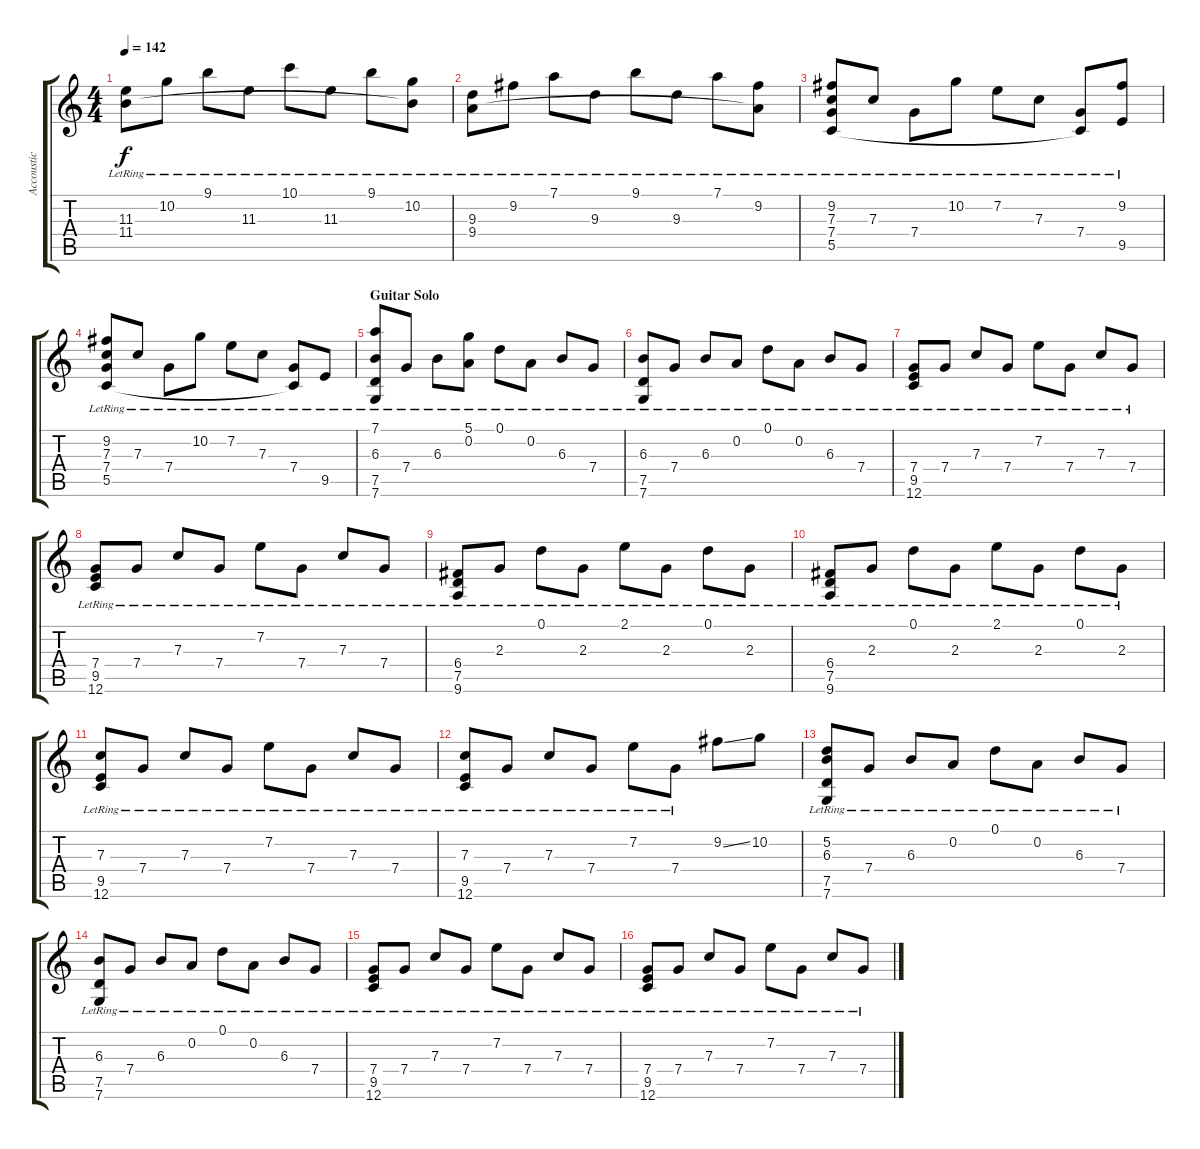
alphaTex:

\track ("Accoustic Guitar" "Accoustic ") {instrument acousticguitarsteel}
\staff {score tabs}
\tuning (D4 A3 F3 C3 G2 C2) {hide}
\ts (4 4)
\tempo 142
\clef g2
\ks c
(11.3{lr} 11.4{lr}).8{dy f} 10.2{lr}.8 9.1{lr}.8 11.3{lr}.8 10.1{lr}.8 11.3{lr}.8 9.1{lr}.8 (10.2{lr} 11.4{t}).8 |
(9.3{lr} 9.4{lr}).8 9.2{lr}.8 7.1{lr}.8 9.3{lr}.8 9.1{lr}.8 9.3{lr}.8 7.1{lr}.8 (9.2{lr} 9.4{t}).8 |
(9.2{lr} 7.3{lr} 7.4{lr} 5.5{lr}).8 7.3{lr}.8 7.4{lr}.8 10.2{lr}.8 7.2{lr}.8 7.3{lr}.8 (7.4{lr} 5.5{t}).8 (9.2{lr} 9.5{lr}).8 |
(9.2{lr} 7.3{lr} 7.4{lr} 5.5{lr}).8 7.3{lr}.8 7.4{lr}.8 10.2{lr}.8 7.2{lr}.8 7.3{lr}.8 (7.4{lr} 5.5{t}).8 9.5{lr}.8 |
\section ("" "Guitar Solo")
(7.1{lr} 6.3{lr} 7.5{lr} 7.6{lr}).8 7.4{lr}.8 6.3{lr}.8 (5.1{lr} 0.2{lr}).8 0.1{lr}.8 0.2{lr}.8 6.3{lr}.8 7.4{lr}.8 |
(6.3{lr} 7.5{lr} 7.6{lr}).8 7.4{lr}.8 6.3{lr}.8 0.2{lr}.8 0.1{lr}.8 0.2{lr}.8 6.3{lr}.8 7.4{lr}.8 |
(7.4{lr} 9.5{lr} 12.6{lr}).8 7.4{lr}.8 7.3{lr}.8 7.4{lr}.8 7.2{lr}.8 7.4{lr}.8 7.3{lr}.8 7.4{lr}.8 |
(7.4{lr} 9.5{lr} 12.6{lr}).8 7.4{lr}.8 7.3{lr}.8 7.4{lr}.8 7.2{lr}.8 7.4{lr}.8 7.3{lr}.8 7.4{lr}.8 |
(6.4{lr} 7.5{lr} 9.6{lr}).8 2.3{lr}.8 0.1{lr}.8 2.3{lr}.8 2.1{lr}.8 2.3{lr}.8 0.1{lr}.8 2.3{lr}.8 |
(6.4{lr} 7.5{lr} 9.6{lr}).8 2.3{lr}.8 0.1{lr}.8 2.3{lr}.8 2.1{lr}.8 2.3{lr}.8 0.1{lr}.8 2.3{lr}.8 |
(7.3{lr} 9.5{lr} 12.6{lr}).8 7.4{lr}.8 7.3{lr}.8 7.4{lr}.8 7.2{lr}.8 7.4{lr}.8 7.3{lr}.8 7.4{lr}.8 |
(7.3{lr} 9.5{lr} 12.6{lr}).8 7.4{lr}.8 7.3{lr}.8 7.4{lr}.8 7.2{lr}.8 7.4{lr}.8 9.2{ss}.8 10.2.8 |
(5.2{lr} 6.3{lr} 7.5{lr} 7.6{lr}).8 7.4{lr}.8 6.3{lr}.8 0.2{lr}.8 0.1{lr}.8 0.2{lr}.8 6.3{lr}.8 7.4{lr}.8 |
(6.3{lr} 7.5{lr} 7.6{lr}).8 7.4{lr}.8 6.3{lr}.8 0.2{lr}.8 0.1{lr}.8 0.2{lr}.8 6.3{lr}.8 7.4{lr}.8 |
(7.4{lr} 9.5{lr} 12.6{lr}).8 7.4{lr}.8 7.3{lr}.8 7.4{lr}.8 7.2{lr}.8 7.4{lr}.8 7.3{lr}.8 7.4{lr}.8 |
(7.4{lr} 9.5{lr} 12.6{lr}).8 7.4{lr}.8 7.3{lr}.8 7.4{lr}.8 7.2{lr}.8 7.4{lr}.8 7.3{lr}.8 7.4{lr}.8
